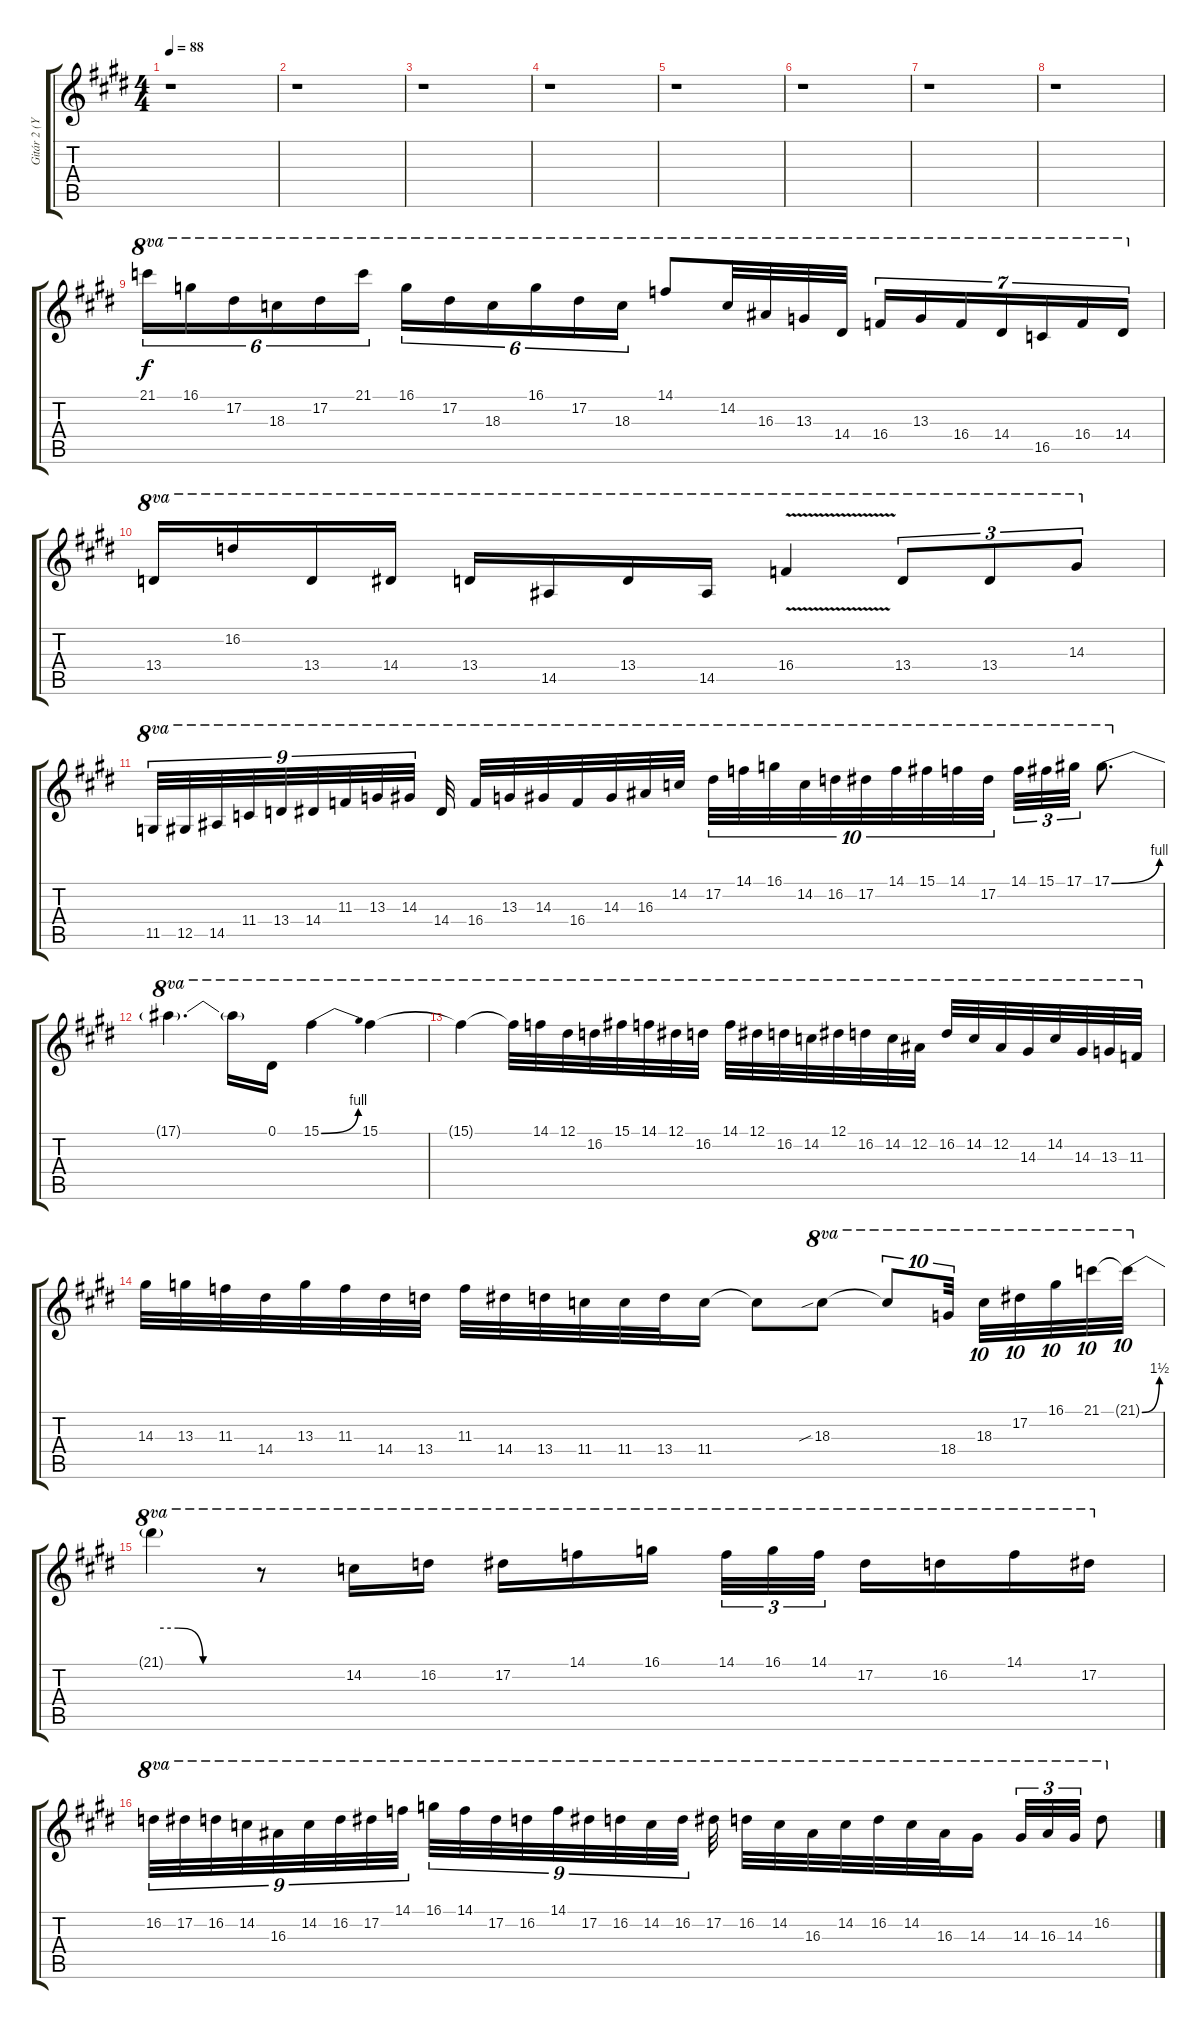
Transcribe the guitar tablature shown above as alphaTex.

\track ("Gitár 2 (Yngwie Malmsteen)" "Gitár 2 (Y") {instrument distortionguitar}
\staff {score tabs}
\tuning (Eb4 Bb3 Gb3 Db3 Ab2 Eb2) {hide}
\ts (4 4)
\tempo 88
\clef g2
\ks e
r.1{dy f} |
r.1 |
r.1 |
r.1 |
r.1 |
r.1 |
r.1 |
r.1 |
21.1.16{tu (6 4) ot 8va balance 8} 16.1.16{tu (6 4) ot 8va} 17.2.16{tu (6 4) ot 8va} 18.3.16{tu (6 4) ot 8va} 17.2.16{tu (6 4) ot 8va} 21.1.16{tu (6 4) ot 8va} 16.1.16{tu (6 4) ot 8va} 17.2.16{tu (6 4) ot 8va} 18.3.16{tu (6 4) ot 8va} 16.1.16{tu (6 4) ot 8va} 17.2.16{tu (6 4) ot 8va} 18.3.16{tu (6 4) ot 8va} 14.1.8{ot 8va} 14.2.32{ot 8va} 16.3.32{ot 8va} 13.3.32{ot 8va} 14.4.32{ot 8va} 16.4.16{tu (7 4) ot 8va} 13.3.16{tu (7 4) ot 8va} 16.4.16{tu (7 4) ot 8va} 14.4.16{tu (7 4) ot 8va} 16.5.16{tu (7 4) ot 8va} 16.4.16{tu (7 4) ot 8va} 14.4.16{tu (7 4) ot 8va} |
13.4.16{ot 8va} 16.2.16{ot 8va} 13.4.16{ot 8va} 14.4.16{ot 8va} 13.4.16{ot 8va} 14.5.16{ot 8va} 13.4.16{ot 8va} 14.5.16{ot 8va} 16.4{v}.4{ot 8va} 13.4.8{tu (3 2) ot 8va} 13.4.8{tu (3 2) ot 8va} 14.3.8{tu (3 2) ot 8va} |
11.5.32{tu (9 8) ot 8va} 12.5.32{tu (9 8) ot 8va} 14.5.32{tu (9 8) ot 8va} 11.4.32{tu (9 8) ot 8va} 13.4.32{tu (9 8) ot 8va} 14.4.32{tu (9 8) ot 8va} 11.3.32{tu (9 8) ot 8va} 13.3.32{tu (9 8) ot 8va} 14.3.32{tu (9 8) ot 8va} 14.4.32{ot 8va} 16.4.32{ot 8va} 13.3.32{ot 8va} 14.3.32{ot 8va} 16.4.32{ot 8va} 14.3.32{ot 8va} 16.3.32{ot 8va} 14.2.32{ot 8va} 17.2.32{tu (10 8) ot 8va} 14.1.32{tu (10 8) ot 8va} 16.1.32{tu (10 8) ot 8va} 14.2.32{tu (10 8) ot 8va} 16.2.32{tu (10 8) ot 8va} 17.2.32{tu (10 8) ot 8va} 14.1.32{tu (10 8) ot 8va} 15.1.32{tu (10 8) ot 8va} 14.1.32{tu (10 8) ot 8va} 17.2.32{tu (10 8) ot 8va} 14.1.32{tu (3 2) ot 8va} 15.1.32{tu (3 2) ot 8va} 17.1.32{tu (3 2) ot 8va} 17.1{be (bend 0 0 60 4)}.8{d ot 8va} |
17.1{t}.4{d ot 8va} 17.1{t}.16{ot 8va} 0.1.16{ot 8va} 15.1{be (bend 0 0 60 4)}.4{ot 8va} 15.1.4{ot 8va} |
15.1{t}.4{ot 8va} 15.1{t}.32{ot 8va} 14.1.32{ot 8va} 12.1.32{ot 8va} 16.2.32{ot 8va} 15.1.32{ot 8va} 14.1.32{ot 8va} 12.1.32{ot 8va} 16.2.32{ot 8va} 14.1.32{ot 8va} 12.1.32{ot 8va} 16.2.32{ot 8va} 14.2.32{ot 8va} 12.1.32{ot 8va} 16.2.32{ot 8va} 14.2.32{ot 8va} 12.2.32{ot 8va} 16.2.32{ot 8va} 14.2.32{ot 8va} 12.2.32{ot 8va} 14.3.32{ot 8va} 14.2.32{ot 8va} 14.3.32{ot 8va} 13.3.32{ot 8va} 11.3.32{ot 8va} |
14.3.32 13.3.32 11.3.32 14.4.32 13.3.32 11.3.32 14.4.32 13.4.32 11.3.32 14.4.32 13.4.32 11.4.32 11.4.32 13.4.32 11.4.16 11.4{t}.8 18.3{sib}.8{ot 8va} 18.3{t}.8{tu (10 8) ot 8va} 18.4.32{tu (10 8) ot 8va} 18.3.32{tu (10 8) ot 8va} 17.2.32{tu (10 8) ot 8va} 16.1.32{tu (10 8) ot 8va} 21.1.32{tu (10 8) ot 8va} 21.1{be (bend 0 0 60 6) t}.32{tu (10 8) ot 8va} |
21.1{be (custom 0 6 15 6 30 0 60 0) t}.4{ot 8va} r.8{ot 8va} 14.2.16{ot 8va} 16.2.16{ot 8va} 17.2.16{ot 8va} 14.1.16{ot 8va} 16.1.16{ot 8va beam splitsecondary} 14.1.32{tu (3 2) ot 8va} 16.1.32{tu (3 2) ot 8va} 14.1.32{tu (3 2) ot 8va} 17.2.16{ot 8va} 16.2.16{ot 8va} 14.1.16{ot 8va} 17.2.16{ot 8va} |
16.2.32{tu (9 8) ot 8va} 17.2.32{tu (9 8) ot 8va} 16.2.32{tu (9 8) ot 8va} 14.2.32{tu (9 8) ot 8va} 16.3.32{tu (9 8) ot 8va} 14.2.32{tu (9 8) ot 8va} 16.2.32{tu (9 8) ot 8va} 17.2.32{tu (9 8) ot 8va} 14.1.32{tu (9 8) ot 8va} 16.1.32{tu (9 8) ot 8va} 14.1.32{tu (9 8) ot 8va} 17.2.32{tu (9 8) ot 8va} 16.2.32{tu (9 8) ot 8va} 14.1.32{tu (9 8) ot 8va} 17.2.32{tu (9 8) ot 8va} 16.2.32{tu (9 8) ot 8va} 14.2.32{tu (9 8) ot 8va} 16.2.32{tu (9 8) ot 8va} 17.2.32{ot 8va} 16.2.32{ot 8va} 14.2.32{ot 8va} 16.3.32{ot 8va} 14.2.32{ot 8va} 16.2.32{ot 8va} 14.2.32{ot 8va} 16.3.32{ot 8va} 14.3.16{ot 8va beam splitsecondary} 14.3.32{tu (3 2) ot 8va} 16.3.32{tu (3 2) ot 8va} 14.3.32{tu (3 2) ot 8va} 16.2.8{ot 8va}
